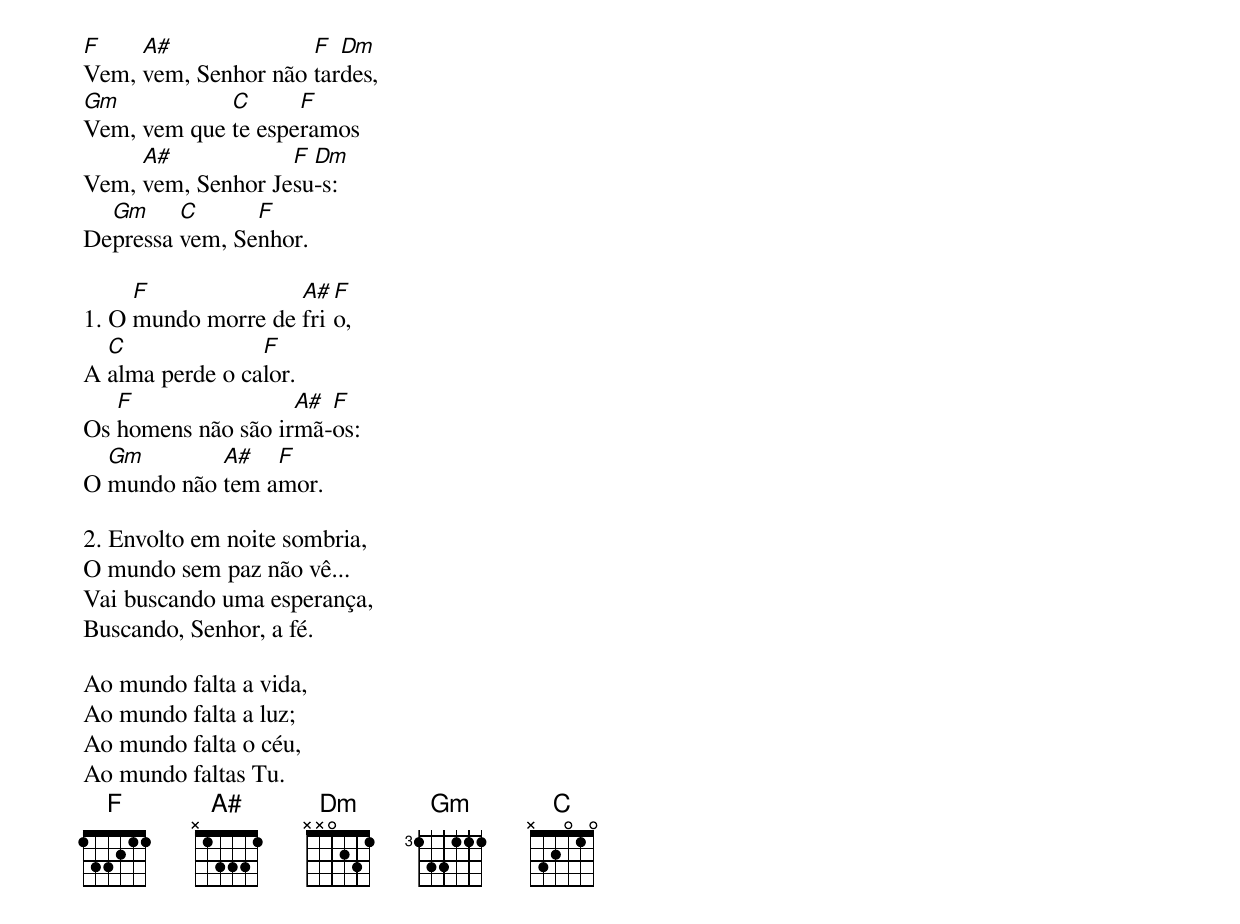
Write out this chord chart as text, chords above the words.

F    A#              F  Dm
Vem, vem, Senhor não tardes,
Gm           C      F
Vem, vem que te esperamos
     A#            F Dm
Vem, vem, Senhor Jesu-s:
  Gm     C      F
Depressa vem, Senhor.

     F              A# F
1. O mundo morre de frio,
  C              F
A alma perde o calor.
   F                A# F
Os homens não são irmã-os:
  Gm        A#   F
O mundo não tem amor.

2. Envolto em noite sombria,
O mundo sem paz não vê...
Vai buscando uma esperança,
Buscando, Senhor, a fé.

Ao mundo falta a vida,
Ao mundo falta a luz;
Ao mundo falta o céu,
Ao mundo faltas Tu.
